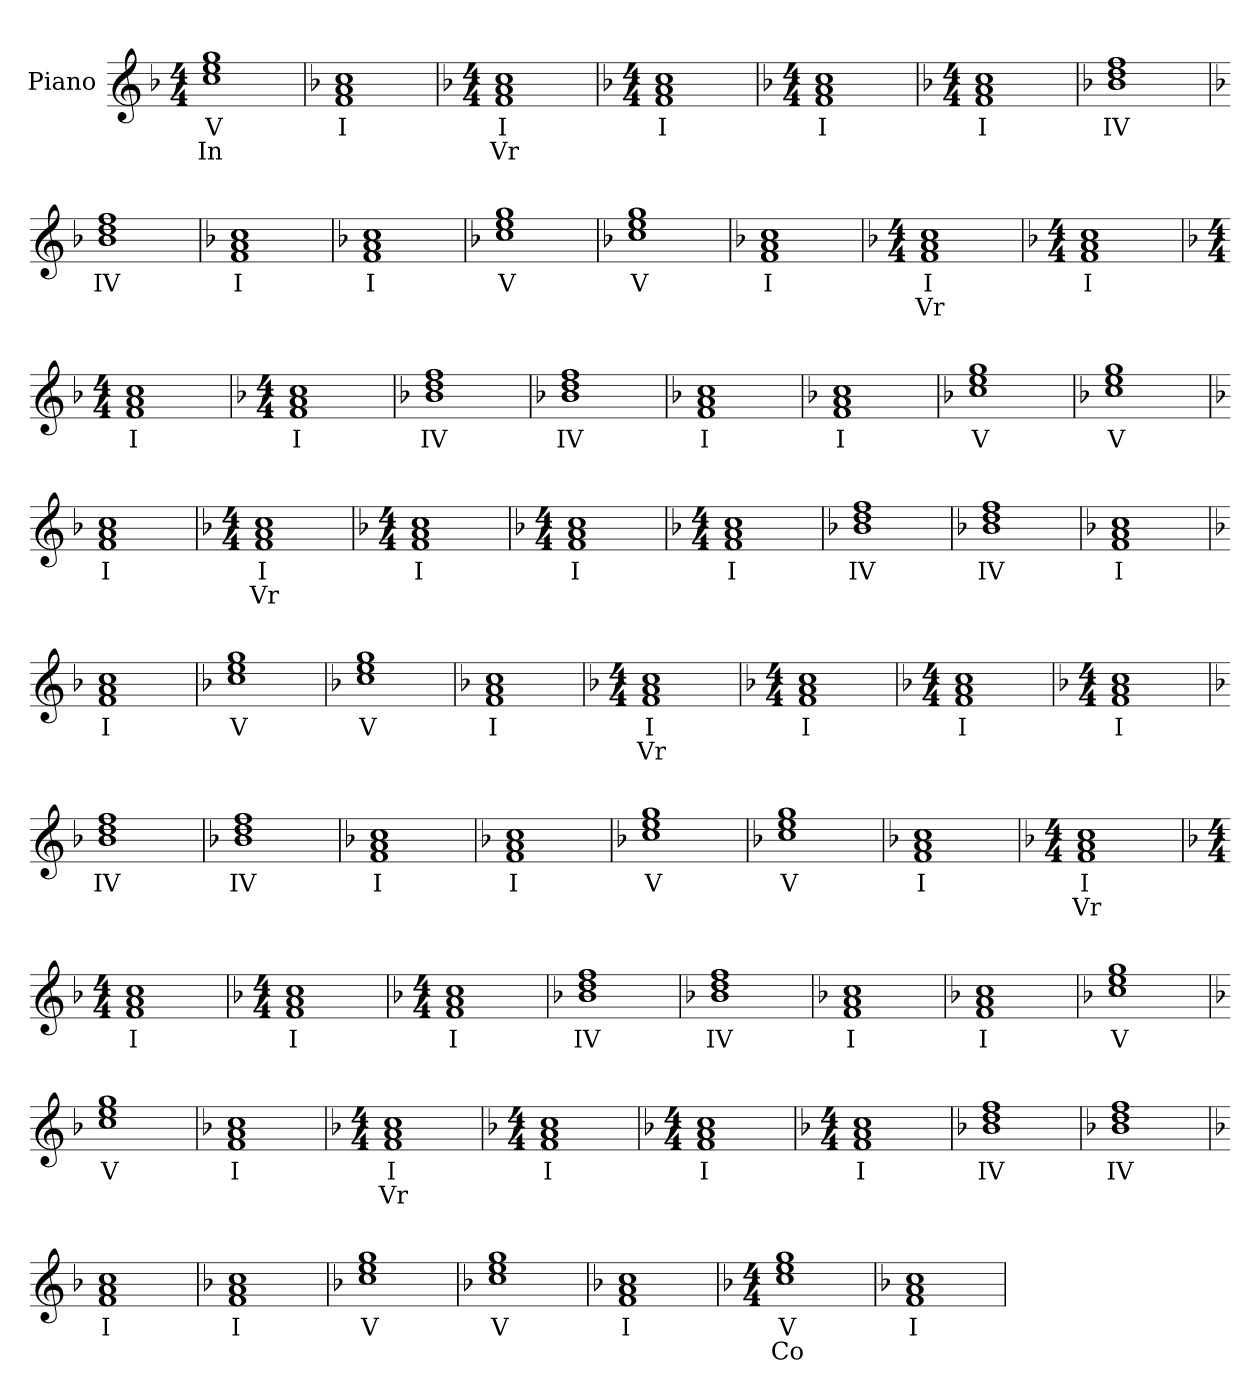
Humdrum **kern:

**kern	**text	**text
*part1	*part1	*part1
*staff1	*staff1	*staff1
*I"Piano	*	*
*I'Pno	*	*
*k[b-]	*	*
*F:	*	*
*M4/4	*	*
=	=	=
1cc 1ee 1gg	V	In
=	=	=
*k[b-]	*	*
*F:	*	*
1f 1a 1cc	I	.
=	=	=
*k[b-]	*	*
*F:	*	*
*M4/4	*	*
1f 1a 1cc	I	Vr
=	=	=
*k[b-]	*	*
*F:	*	*
*M4/4	*	*
1f 1a 1cc	I	.
=	=	=
*k[b-]	*	*
*F:	*	*
*M4/4	*	*
1f 1a 1cc	I	.
=	=	=
*k[b-]	*	*
*F:	*	*
*M4/4	*	*
1f 1a 1cc	I	.
=	=	=
*k[b-]	*	*
*F:	*	*
1b- 1dd 1ff	IV	.
=	=	=
*k[b-]	*	*
*F:	*	*
1b- 1dd 1ff	IV	.
=	=	=
*k[b-]	*	*
*F:	*	*
1f 1a 1cc	I	.
=	=	=
*k[b-]	*	*
*F:	*	*
1f 1a 1cc	I	.
=	=	=
*k[b-]	*	*
*F:	*	*
1cc 1ee 1gg	V	.
=	=	=
*k[b-]	*	*
*F:	*	*
1cc 1ee 1gg	V	.
=	=	=
*k[b-]	*	*
*F:	*	*
1f 1a 1cc	I	.
=	=	=
*k[b-]	*	*
*F:	*	*
*M4/4	*	*
1f 1a 1cc	I	Vr
=	=	=
*k[b-]	*	*
*F:	*	*
*M4/4	*	*
1f 1a 1cc	I	.
=	=	=
*k[b-]	*	*
*F:	*	*
*M4/4	*	*
1f 1a 1cc	I	.
=	=	=
*k[b-]	*	*
*F:	*	*
*M4/4	*	*
1f 1a 1cc	I	.
=	=	=
*k[b-]	*	*
*F:	*	*
1b- 1dd 1ff	IV	.
=	=	=
*k[b-]	*	*
*F:	*	*
1b- 1dd 1ff	IV	.
=	=	=
*k[b-]	*	*
*F:	*	*
1f 1a 1cc	I	.
=	=	=
*k[b-]	*	*
*F:	*	*
1f 1a 1cc	I	.
=	=	=
*k[b-]	*	*
*F:	*	*
1cc 1ee 1gg	V	.
=	=	=
*k[b-]	*	*
*F:	*	*
1cc 1ee 1gg	V	.
=	=	=
*k[b-]	*	*
*F:	*	*
1f 1a 1cc	I	.
=	=	=
*k[b-]	*	*
*F:	*	*
*M4/4	*	*
1f 1a 1cc	I	Vr
=	=	=
*k[b-]	*	*
*F:	*	*
*M4/4	*	*
1f 1a 1cc	I	.
=	=	=
*k[b-]	*	*
*F:	*	*
*M4/4	*	*
1f 1a 1cc	I	.
=	=	=
*k[b-]	*	*
*F:	*	*
*M4/4	*	*
1f 1a 1cc	I	.
=	=	=
*k[b-]	*	*
*F:	*	*
1b- 1dd 1ff	IV	.
=	=	=
*k[b-]	*	*
*F:	*	*
1b- 1dd 1ff	IV	.
=	=	=
*k[b-]	*	*
*F:	*	*
1f 1a 1cc	I	.
=	=	=
*k[b-]	*	*
*F:	*	*
1f 1a 1cc	I	.
=	=	=
*k[b-]	*	*
*F:	*	*
1cc 1ee 1gg	V	.
=	=	=
*k[b-]	*	*
*F:	*	*
1cc 1ee 1gg	V	.
=	=	=
*k[b-]	*	*
*F:	*	*
1f 1a 1cc	I	.
=	=	=
*k[b-]	*	*
*F:	*	*
*M4/4	*	*
1f 1a 1cc	I	Vr
=	=	=
*k[b-]	*	*
*F:	*	*
*M4/4	*	*
1f 1a 1cc	I	.
=	=	=
*k[b-]	*	*
*F:	*	*
*M4/4	*	*
1f 1a 1cc	I	.
=	=	=
*k[b-]	*	*
*F:	*	*
*M4/4	*	*
1f 1a 1cc	I	.
=	=	=
*k[b-]	*	*
*F:	*	*
1b- 1dd 1ff	IV	.
=	=	=
*k[b-]	*	*
*F:	*	*
1b- 1dd 1ff	IV	.
=	=	=
*k[b-]	*	*
*F:	*	*
1f 1a 1cc	I	.
=	=	=
*k[b-]	*	*
*F:	*	*
1f 1a 1cc	I	.
=	=	=
*k[b-]	*	*
*F:	*	*
1cc 1ee 1gg	V	.
=	=	=
*k[b-]	*	*
*F:	*	*
1cc 1ee 1gg	V	.
=	=	=
*k[b-]	*	*
*F:	*	*
1f 1a 1cc	I	.
=	=	=
*k[b-]	*	*
*F:	*	*
*M4/4	*	*
1f 1a 1cc	I	Vr
=	=	=
*k[b-]	*	*
*F:	*	*
*M4/4	*	*
1f 1a 1cc	I	.
=	=	=
*k[b-]	*	*
*F:	*	*
*M4/4	*	*
1f 1a 1cc	I	.
=	=	=
*k[b-]	*	*
*F:	*	*
*M4/4	*	*
1f 1a 1cc	I	.
=	=	=
*k[b-]	*	*
*F:	*	*
1b- 1dd 1ff	IV	.
=	=	=
*k[b-]	*	*
*F:	*	*
1b- 1dd 1ff	IV	.
=	=	=
*k[b-]	*	*
*F:	*	*
1f 1a 1cc	I	.
=	=	=
*k[b-]	*	*
*F:	*	*
1f 1a 1cc	I	.
=	=	=
*k[b-]	*	*
*F:	*	*
1cc 1ee 1gg	V	.
=	=	=
*k[b-]	*	*
*F:	*	*
1cc 1ee 1gg	V	.
=	=	=
*k[b-]	*	*
*F:	*	*
1f 1a 1cc	I	.
=	=	=
*k[b-]	*	*
*F:	*	*
*M4/4	*	*
1f 1a 1cc	I	Vr
=	=	=
*k[b-]	*	*
*F:	*	*
*M4/4	*	*
1f 1a 1cc	I	.
=	=	=
*k[b-]	*	*
*F:	*	*
*M4/4	*	*
1f 1a 1cc	I	.
=	=	=
*k[b-]	*	*
*F:	*	*
*M4/4	*	*
1f 1a 1cc	I	.
=	=	=
*k[b-]	*	*
*F:	*	*
1b- 1dd 1ff	IV	.
=	=	=
*k[b-]	*	*
*F:	*	*
1b- 1dd 1ff	IV	.
=	=	=
*k[b-]	*	*
*F:	*	*
1f 1a 1cc	I	.
=	=	=
*k[b-]	*	*
*F:	*	*
1f 1a 1cc	I	.
=	=	=
*k[b-]	*	*
*F:	*	*
1cc 1ee 1gg	V	.
=	=	=
*k[b-]	*	*
*F:	*	*
1cc 1ee 1gg	V	.
=	=	=
*k[b-]	*	*
*F:	*	*
1f 1a 1cc	I	.
=	=	=
*k[b-]	*	*
*F:	*	*
*M4/4	*	*
1cc 1ee 1gg	V	Co
=	=	=
*k[b-]	*	*
*F:	*	*
1f 1a 1cc	I	.
=	=	=
*-	*-	*-
